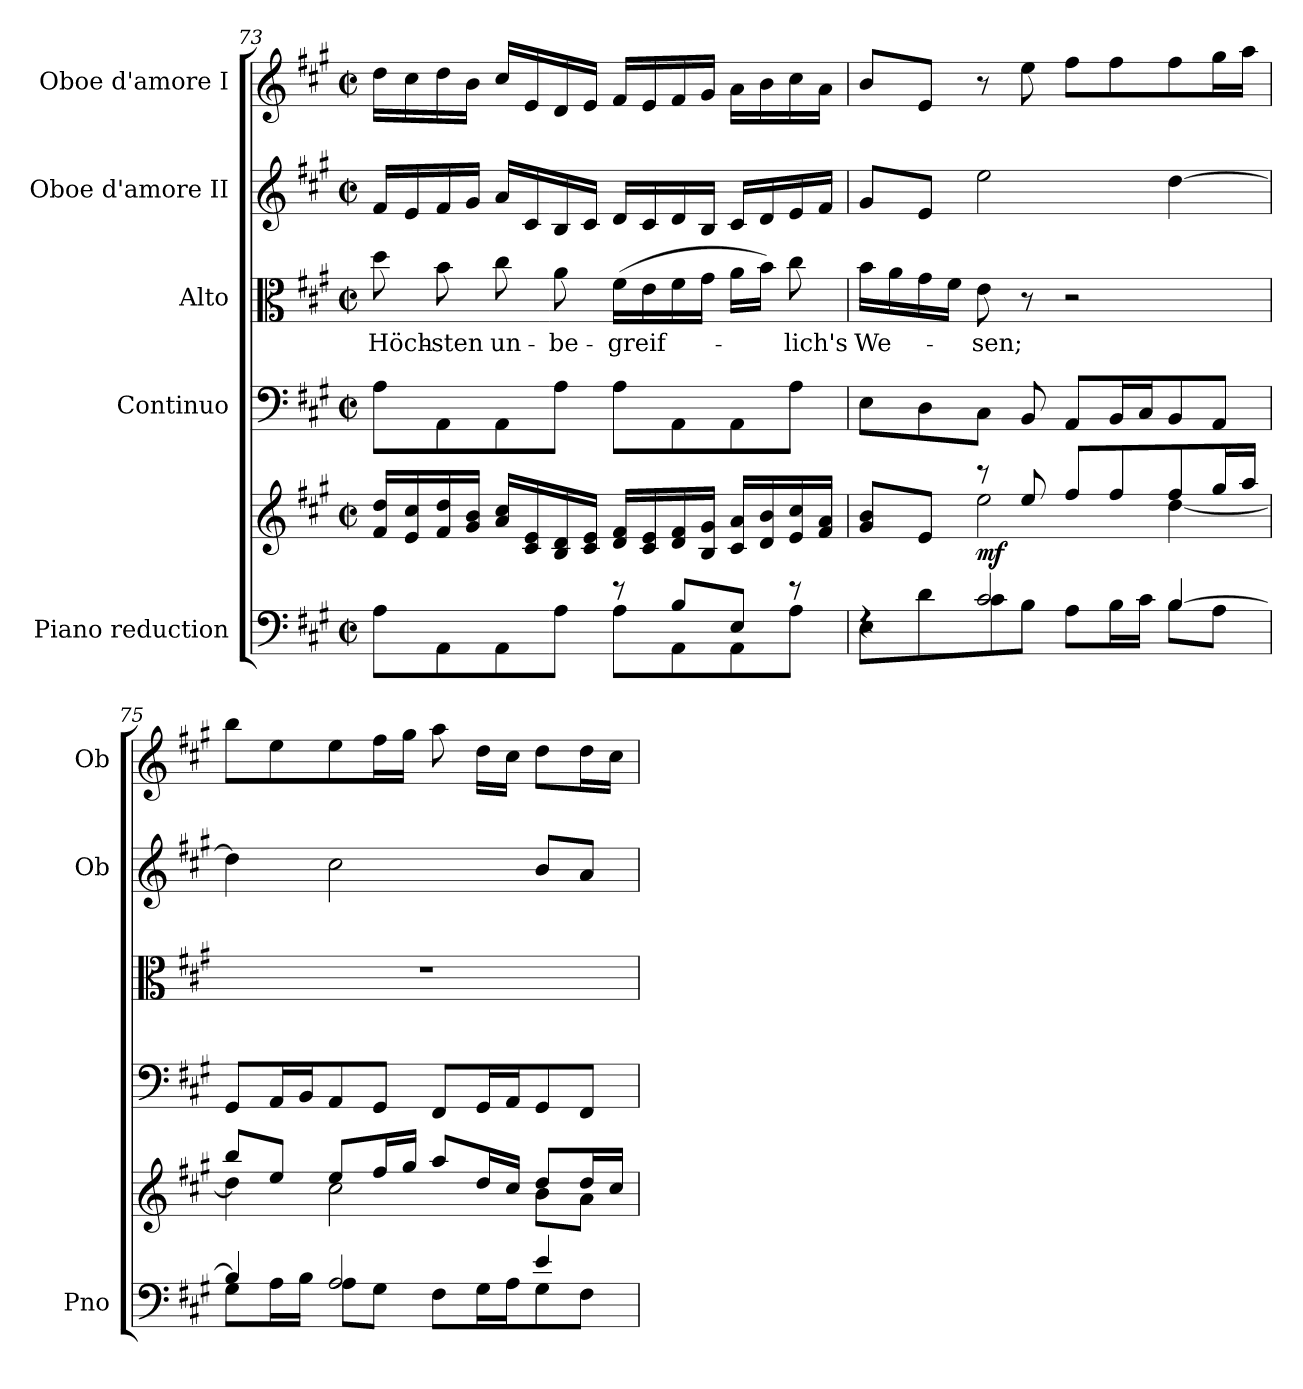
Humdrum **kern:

**kern	**kern	**dynam	**kern	**dynam	**kern	**text	**kern	**dynam	**kern	**dynam
*part5	*part5	*part5	*part4	*part4	*part3	*part3	*part2	*part2	*part1	*part1
*staff6	*staff5	*staff5/6	*staff4	*staff4	*staff3	*staff3	*staff2	*staff2	*staff1	*staff1
*I"Piano reduction	*	*	*I"Continuo	*	*I"Alto	*	*I"Oboe d'amore II	*	*I"Oboe d'amore I	*
*I'Pno	*	*	*	*	*	*	*I'Ob	*	*I'Ob	*
!!LO:PB:g=z
*clefF4	*clefG2	*	*clefF4	*	*clefC3	*	*clefG2	*	*clefG2	*
*k[f#c#g#]	*k[f#c#g#]	*	*k[f#c#g#]	*	*k[f#c#g#]	*	*k[f#c#g#]	*	*k[f#c#g#]	*
*M2/2	*M2/2	*	*M2/2	*	*M2/2	*	*M2/2	*	*M2/2	*
*met(c|)	*met(c|)	*	*met(c|)	*	*met(c|)	*	*met(c|)	*	*met(c|)	*
=73	=73	=73	=73	=73	=73	=73	=73	=73	=73	=73
*^	*	*	*	*	*	*	*	*	*	*
!	!	!	!	!	!	!	!LO:LY:b	!	!	!	!
2ryy	8A\L	16f#/ 16dd/LL	.	8A\L	.	8dd\	Höch-	16f#/LL	.	16dd\LL	.
.	.	16e/ 16cc#/	.	.	.	.	.	16e/	.	16cc#\	.
!	!	!	!	!	!	!	!LO:LY:b	!	!	!	!
.	8AA\	16f#/ 16dd/	.	8AA\	.	8b\	-sten	16f#/	.	16dd\	.
.	.	16g#/ 16b/JJ	.	.	.	.	.	16g#/JJ	.	16b\JJ	.
!	!	!	!	!	!	!	!LO:LY:b	!	!	!	!
.	8AA\	16a/ 16cc#/LL	.	8AA\	.	8cc#\	un-	16a/LL	.	16cc#/LL	.
.	.	16c#/ 16e/	.	.	.	.	.	16c#/	.	16e/	.
!	!	!	!	!	!	!	!LO:LY:b	!	!	!	!
.	8A\J	16B/ 16d/	.	8A\J	.	8a\	-be-	16B/	.	16d/	.
.	.	16c#/ 16e/JJ	.	.	.	.	.	16c#/JJ	.	16e/JJ	.
!	!	!	!	!	!	!	!LO:LY:b	!	!	!	!
8r	8A\L	16d/ 16f#/LL	.	8A\L	.	(>16f#\LL	-greif-	16d/LL	.	16f#/LL	.
.	.	16c#/ 16e/	.	.	.	16e\	.	16c#/	.	16e/	.
8B/L	8AA\	16d/ 16f#/	.	8AA\	.	16f#\	.	16d/	.	16f#/	.
.	.	16B/ 16g#/JJ	.	.	.	16g#\JJ	.	16B/JJ	.	16g#/JJ	.
8E/J	8AA\	16c#/ 16a/LL	.	8AA\	.	16a\LL	.	16c#/LL	.	16a\LL	.
.	.	16d/ 16b/	.	.	.	16b\JJ)	.	16d/	.	16b\	.
!	!	!	!	!	!	!	!LO:LY:b	!	!	!	!
8r	8A\J	16e/ 16cc#/	.	8A\J	.	8cc#\	-lich's	16e/	.	16cc#\	.
.	.	16f#/ 16a/JJ	.	.	.	.	.	16f#/JJ	.	16a\JJ	.
=74	=74	=74	=74	=74	=74	=74	=74	=74	=74	=74	=74
*	*	*^	*	*	*	*	*	*	*	*	*
!	!	!	!	!	!	!	!	!LO:LY:b	!	!	!	!
4rF	8E\L	8g#/ 8b/L	4ryy	.	8E\L	.	16b\LL	We-	8g#/L	.	8b/L	.
.	.	.	.	.	.	.	16a\	.	.	.	.	.
.	8d\	8e/J	.	.	8D\	.	16g#\	.	8e/J	.	8e/J	.
.	.	.	.	.	.	.	16f#\JJ	.	.	.	.	.
!	!	!	!	!LO:DY:b	!	!	!	!LO:LY:b	!	!LO:DY:b	!	!
2c#/	8c#\	8r	2ee\	mf	8C#\J	.	8e\	-sen;	2ee\	other-dynamics	8r	.
!	!	!	!	!	!	!LO:DY:a	!	!	!	!	!	!LO:DY:b
.	8B\J	8ee/	.	.	8BB/	other-dynamics	8r	.	.	.	8ee\	other-dynamics
.	8A\L	8ff#/L	.	.	8AA/L	.	2r	.	.	.	8ff#\L	.
.	16B\L	8ff#/	.	.	16BB/L	.	.	.	.	.	8ff#\	.
.	16c#\JJ	.	.	.	16C#/J	.	.	.	.	.	.	.
[4B/	8B\L	8ff#/	[4dd\	.	8BB/	.	.	.	[4dd\	.	8ff#\	.
.	8A\J	16gg#/L	.	.	8AA/J	.	.	.	.	.	16gg#\L	.
.	.	16aa/JJ	.	.	.	.	.	.	.	.	16aa\JJ	.
=75	=75	=75	=75	=75	=75	=75	=75	=75	=75	=75	=75	=75
4B/]	8G#\L	8bb/L	4dd\]	.	8GG#/L	.	1r	.	4dd\]	.	8bb\L	.
.	16A\L	8ee/J	.	.	16AA/L	.	.	.	.	.	8ee\	.
.	16B\JJ	.	.	.	16BB/J	.	.	.	.	.	.	.
2A/	8A\L	8ee/L	2cc#\	.	8AA/	.	.	.	2cc#\	.	8ee\	.
.	8G#\J	16ff#/L	.	.	8GG#/J	.	.	.	.	.	16ff#\L	.
.	.	16gg#/JJ	.	.	.	.	.	.	.	.	16gg#\JJ	.
.	8F#\L	8aa/L	.	.	8FF#/L	.	.	.	.	.	8aa\	.
.	16G#\L	16dd/L	.	.	16GG#/L	.	.	.	.	.	16dd\LL	.
.	16A\J	16cc#/JJ	.	.	16AA/J	.	.	.	.	.	16cc#\JJ	.
4e/	8G#\	8dd/L	8b\L	.	8GG#/	.	.	.	8b/L	.	8dd\L	.
.	8F#\J	16dd/L	8a\J	.	8FF#/J	.	.	.	8a/J	.	16dd\L	.
.	.	16cc#/JJ	.	.	.	.	.	.	.	.	16cc#\JJ	.
*v	*v	*	*	*	*	*	*	*	*	*	*	*
*	*v	*v	*	*	*	*	*	*	*	*	*
=	=	=	=	=	=	=	=	=	=	=
*-	*-	*-	*-	*-	*-	*-	*-	*-	*-	*-
